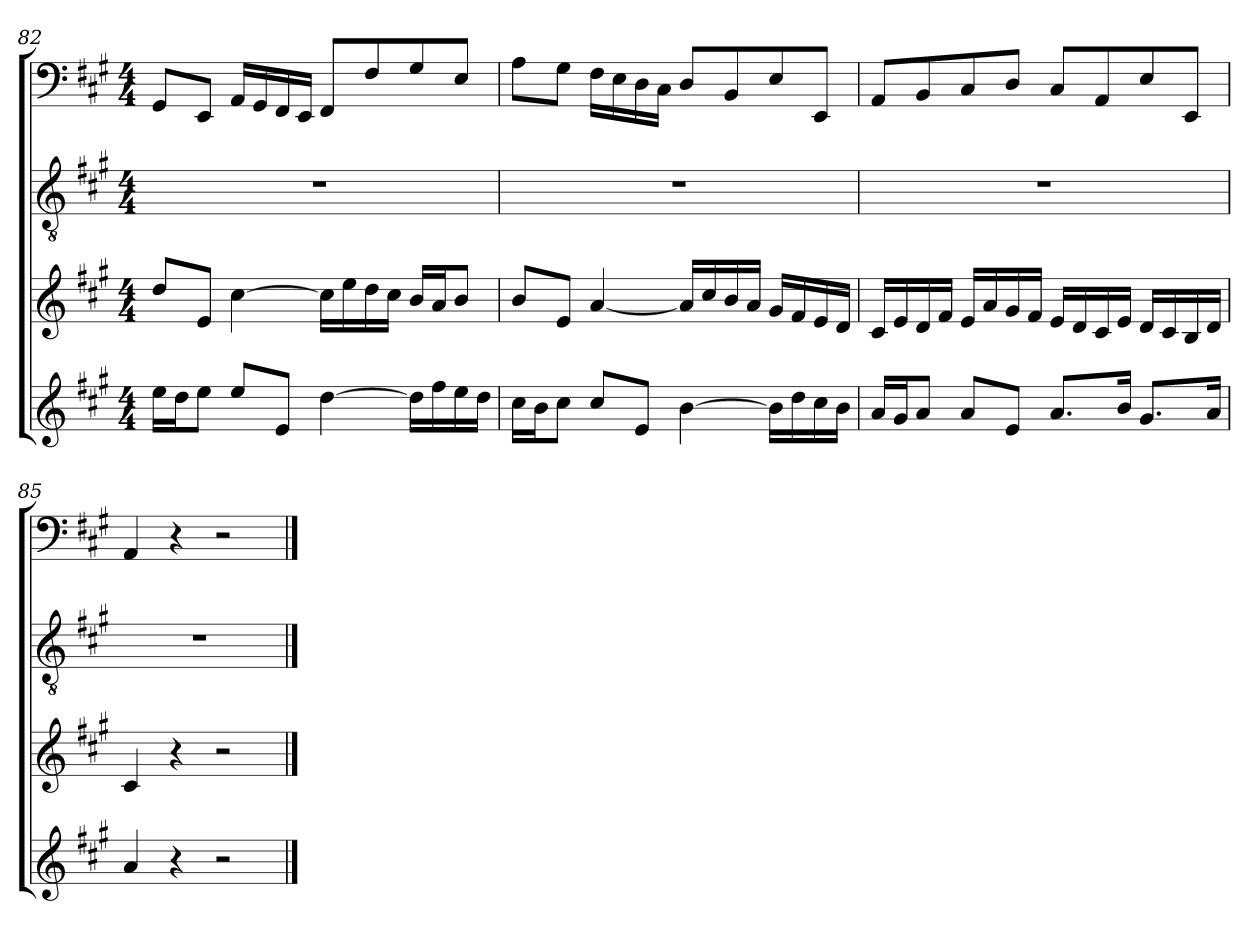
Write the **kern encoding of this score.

**kern	**kern	**kern	**kern
*part4	*part3	*part2	*part1
*staff4	*staff3	*staff2	*staff1
*clefG2	*clefG2	*clefGv2	*clefF4
*k[f#c#g#]	*k[f#c#g#]	*k[f#c#g#]	*k[f#c#g#]
*A:	*A:	*A:	*A:
*M4/4	*M4/4	*M4/4	*M4/4
=82	=82	=82	=82
16ee\LL	8dd/L	1r	8GG#/L
16dd\J	.	.	.
8ee\J	8e/J	.	8EE/J
8ee/L	[4cc#\	.	16AA/LL
.	.	.	16GG#/
8e/J	.	.	16FF#/
.	.	.	16EE/JJ
[4dd\	16cc#\LL]	.	8FF#/L
.	16ee\	.	.
.	16dd\	.	8F#/
.	16cc#\JJ	.	.
16dd\LL]	16b/LL	.	8G#/
16ff#\	16a/J	.	.
16ee\	8b/J	.	8E/J
16dd\JJ	.	.	.
=83	=83	=83	=83
16cc#\LL	8b/L	1r	8A\L
16b\J	.	.	.
8cc#\J	8e/J	.	8G#\J
8cc#/L	[4a/	.	16F#\LL
.	.	.	16E\
8e/J	.	.	16D\
.	.	.	16C#\JJ
[4b\	16a/LL]	.	8D/L
.	16cc#/	.	.
.	16b/	.	8BB/
.	16a/JJ	.	.
16b\LL]	16g#/LL	.	8E/
16dd\	16f#/	.	.
16cc#\	16e/	.	8EE/J
16b\JJ	16d/JJ	.	.
=84	=84	=84	=84
16a/LL	16c#/LL	1r	8AA/L
16g#/J	16e/	.	.
8a/J	16d/	.	8BB/
.	16f#/JJ	.	.
8a/L	16e/LL	.	8C#/
.	16a/	.	.
8e/J	16g#/	.	8D/J
.	16f#/JJ	.	.
8.a/L	16e/LL	.	8C#/L
.	16d/	.	.
.	16c#/	.	8AA/
16b/Jk	16e/JJ	.	.
8.g#/L	16d/LL	.	8E/
.	16c#/	.	.
.	16B/	.	8EE/J
16a/Jk	16d/JJ	.	.
=85	=85	=85	=85
4a/	4c#/	1r	4AA/
4r	4r	.	4r
2r	2r	.	2r
==	==	==	==
*-	*-	*-	*-
